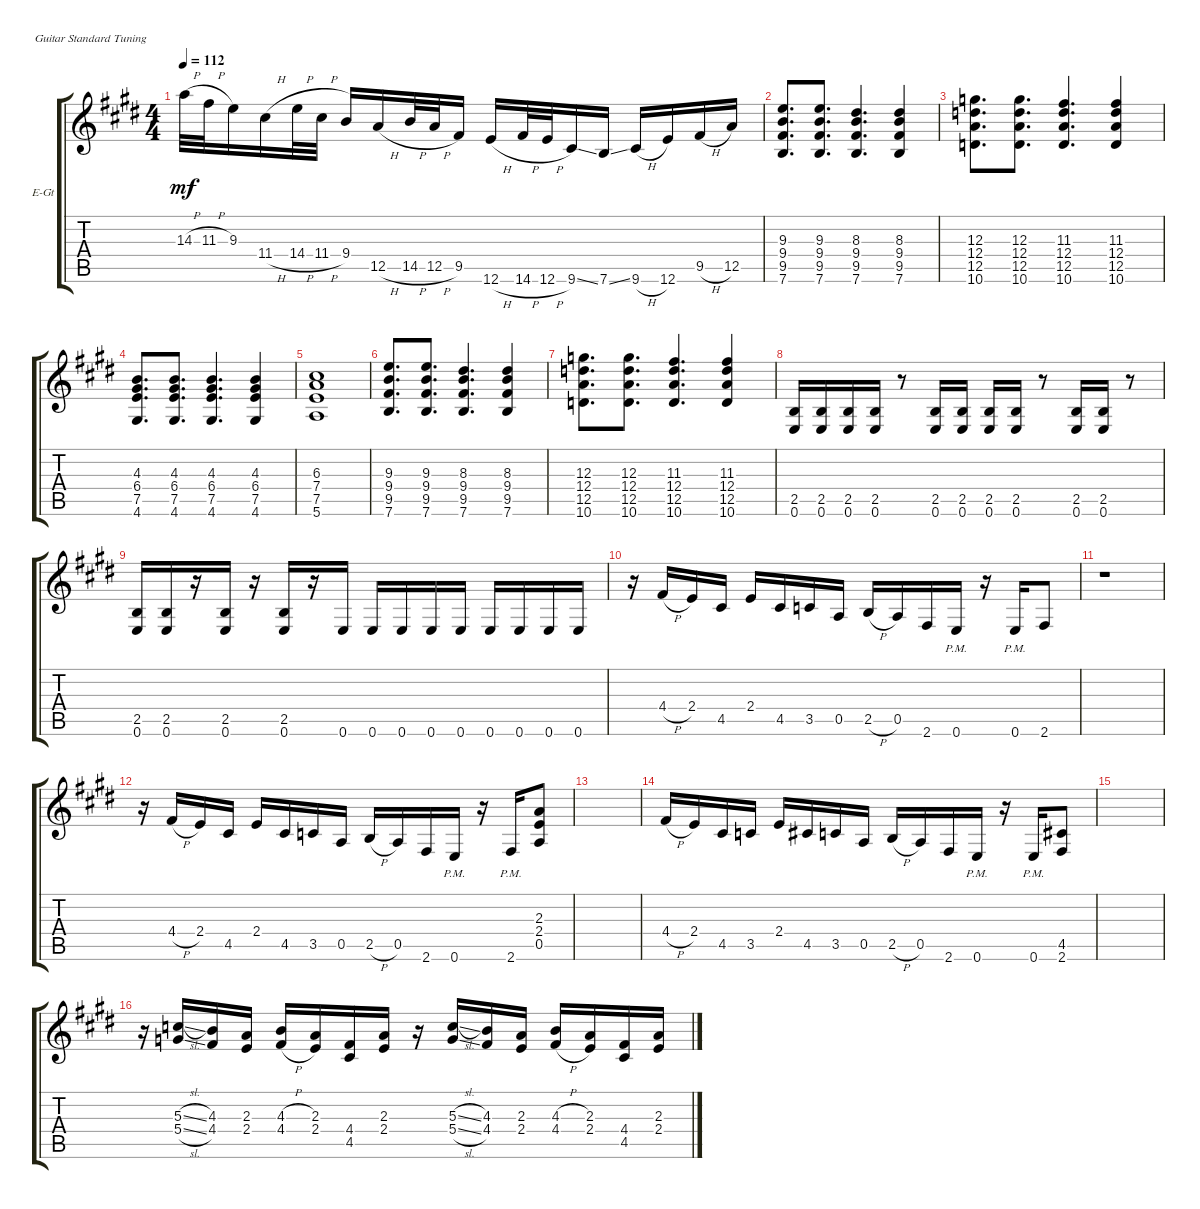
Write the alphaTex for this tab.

\defaultSystemsLayout 4
\bracketExtendMode groupsimilarinstruments
\firstSystemTrackNameOrientation horizontal
\otherSystemsTrackNameOrientation horizontal
\track ("Electric Guitar" "E-Gt") {instrument overdrivenguitar}
\staff {score tabs}
\tuning (E4 B3 G3 D3 A2 E2)
\ts (4 4)
\tempo 112
\clef g2
\ks e
14.3{h}.32{dy mf} 11.3{h}.32 9.3.16 11.4{h}.16 14.4{h}.32 11.4{h}.32 9.4.16 12.5{h}.16 14.5{h}.32 12.5{h}.32 9.5.16 12.6{h}.16 14.6{h}.32 12.6{h}.32 9.6{ss}.16 7.6{ss}.16 9.6{h}.16 12.6.16 9.5{h}.16 12.5.16 |
(7.6 9.5 9.4 9.3).8{d} (7.6 9.5 9.4 9.3).8{d} (7.6 9.5 9.4 8.3).4{d} (7.6 9.5 8.3 9.4).4 |
(10.6 12.5 12.4 12.3).8{d} (10.6 12.5 12.4 12.3).8{d} (10.6 12.5 12.4 11.3).4{d} (10.6 12.5 12.4 11.3).4 |
(4.6 7.5 6.4 4.3).8{d} (4.6 7.5 6.4 4.3).8{d} (4.6 7.5 6.4 4.3).4{d} (4.6 7.5 6.4 4.3).4 |
(5.6 7.5 7.4 6.3).1 |
(7.6 9.5 9.4 9.3).8{d} (7.6 9.5 9.4 9.3).8{d} (7.6 9.5 9.4 8.3).4{d} (7.6 9.5 8.3 9.4).4 |
(10.6 12.5 12.4 12.3).8{d} (10.6 12.5 12.4 12.3).8{d} (10.6 12.5 12.4 11.3).4{d} (10.6 12.5 12.4 11.3).4 |
(0.6 2.5).16 (0.6 2.5).16 (0.6 2.5).16 (0.6 2.5).16 r.8 (0.6 2.5).16 (0.6 2.5).16 (0.6 2.5).16 (0.6 2.5).16 r.8 (0.6 2.5).16 (0.6 2.5).16 r.8 |
(0.6 2.5).16 (0.6 2.5).16 r.16 (0.6 2.5).16 r.16 (0.6 2.5).16 r.16 0.6.16 0.6.16 0.6.16 0.6.16 0.6.16 0.6.16 0.6.16 0.6.16 0.6.16 |
r.16 4.4{h}.16 2.4.16 4.5.16 2.4.16 4.5.16 3.5.16 0.5.16 2.5{h}.16 0.5.16 2.6.16 0.6{pm}.16 r.16 0.6{pm}.16 2.6.8 |
r.1 |
r.16 4.4{h}.16 2.4.16 4.5.16 2.4.16 4.5.16 3.5.16 0.5.16 2.5{h}.16 0.5.16 2.6.16 0.6{pm}.16 r.16 2.6{pm}.16 (0.5 2.4 2.3).8 |
|
4.4{h}.16 2.4.16 4.5.16 3.5.16 2.4.16 4.5.16 3.5.16 0.5.16 2.5{h}.16 0.5.16 2.6.16 0.6{pm}.16 r.16 0.6{pm}.16 (2.6 4.5).8 |
|
r.16 (5.4{sl} 5.3{sl}).16 (4.4 4.3).16 (2.4 2.3).16 (4.3{h} 4.4{h}).16 (2.4 2.3).16 (4.4 4.5).16 (2.4 2.3).16 r.16 (5.4{sl} 5.3{sl}).16 (4.4 4.3).16 (2.4 2.3).16 (4.3{h} 4.4{h}).16 (2.4 2.3).16 (4.4 4.5).16 (2.4 2.3).16
